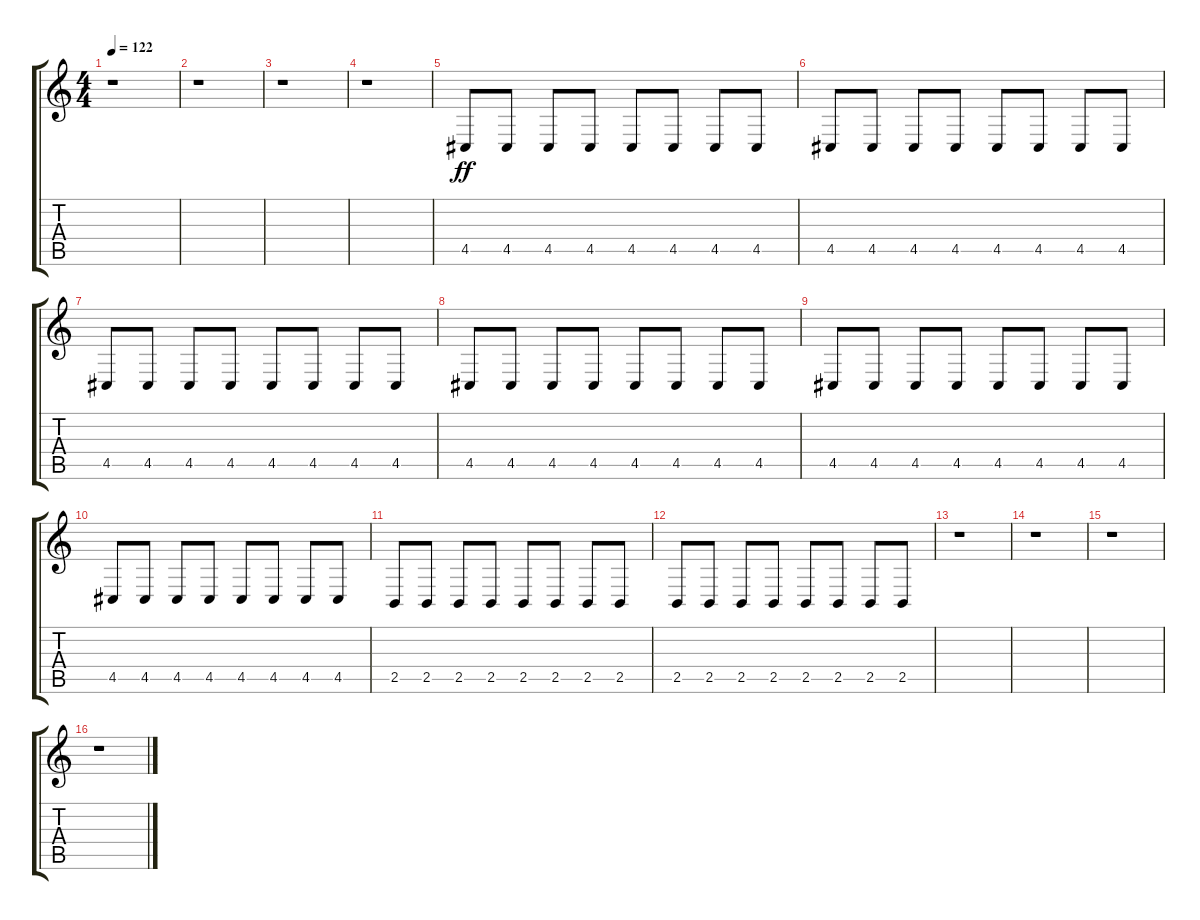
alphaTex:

\track "" {instrument fx3crystal}
\staff {score tabs}
\tuning (E4 B3 G3 D3 A2 E2) {hide}
\ts (4 4)
\tempo 122
\clef g2
\ks c
r.1{dy fff} |
r.1 |
r.1 |
r.1 |
4.5.8{dy ff} 4.5.8 4.5.8 4.5.8 4.5.8 4.5.8 4.5.8 4.5.8 |
4.5.8 4.5.8 4.5.8 4.5.8 4.5.8 4.5.8 4.5.8 4.5.8 |
4.5.8 4.5.8 4.5.8 4.5.8 4.5.8 4.5.8 4.5.8 4.5.8 |
4.5.8 4.5.8 4.5.8 4.5.8 4.5.8 4.5.8 4.5.8 4.5.8 |
4.5.8 4.5.8 4.5.8 4.5.8 4.5.8 4.5.8 4.5.8 4.5.8 |
4.5.8 4.5.8 4.5.8 4.5.8 4.5.8 4.5.8 4.5.8 4.5.8 |
2.5.8 2.5.8 2.5.8 2.5.8 2.5.8 2.5.8 2.5.8 2.5.8 |
2.5.8 2.5.8 2.5.8 2.5.8 2.5.8 2.5.8 2.5.8 2.5.8 |
r.1 |
r.1 |
r.1 |
r.1
